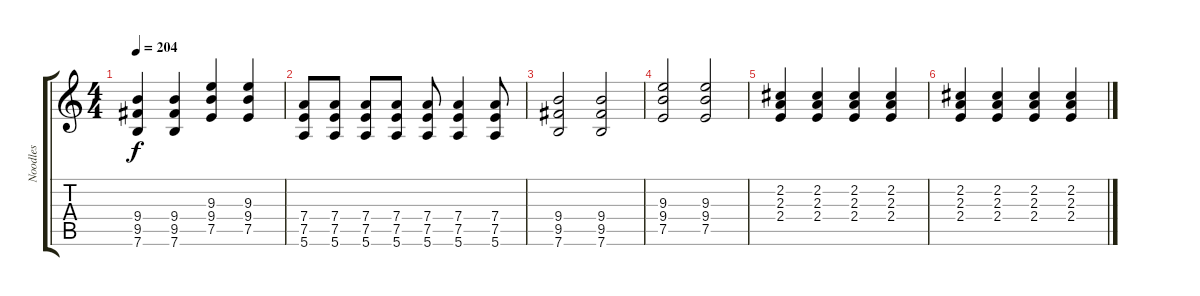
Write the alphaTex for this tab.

\track ("Noodles" "Noodles") {instrument distortionguitar}
\staff {score tabs}
\tuning (E4 B3 G3 D3 A2 E2) {hide}
\ts (4 4)
\tempo 204
\clef g2
\ks c
(9.4 9.5 7.6).4{dy f} (9.4 9.5 7.6).4 (9.3 9.4 7.5).4 (9.3 9.4 7.5).4 |
(7.4 7.5 5.6).8 (7.4 7.5 5.6).8 (7.4 7.5 5.6).8 (7.4 7.5 5.6).8 (7.4 7.5 5.6).8 (7.4 7.5 5.6).4 (7.4 7.5 5.6).8 |
(9.4 9.5 7.6).2 (9.4 9.5 7.6).2 |
(9.3 9.4 7.5).2 (9.3 9.4 7.5).2 |
(2.2 2.3 2.4).4 (2.2 2.3 2.4).4 (2.2 2.3 2.4).4 (2.2 2.3 2.4).4 |
(2.2 2.3 2.4).4 (2.2 2.3 2.4).4 (2.2 2.3 2.4).4 (2.2 2.3 2.4).4
